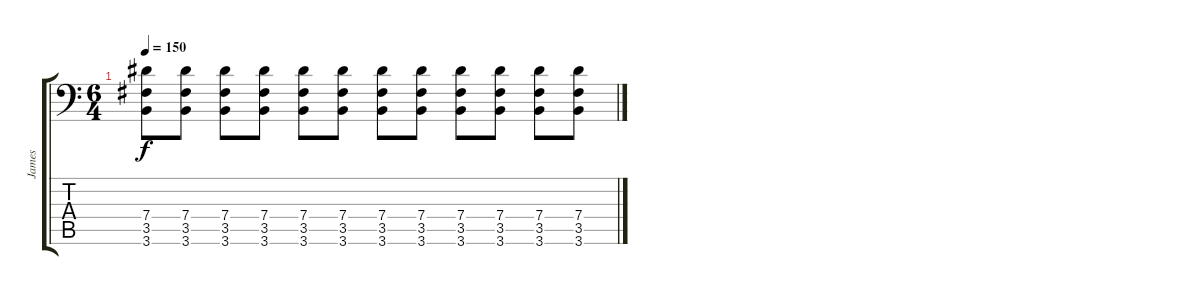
\track ("James" "James") {instrument distortionguitar}
\staff {score tabs}
\tuning (Bb3 F3 Db3 Ab2 Eb2 Ab1) {hide}
\ts (6 4)
\tempo 150
\clef f4
\ks c
(7.4 3.5 3.6).8{dy f} (7.4 3.5 3.6).8 (7.4 3.5 3.6).8 (7.4 3.5 3.6).8 (7.4 3.5 3.6).8 (7.4 3.5 3.6).8 (7.4 3.5 3.6).8 (7.4 3.5 3.6).8 (7.4 3.5 3.6).8 (7.4 3.5 3.6).8 (7.4 3.5 3.6).8 (7.4 3.5 3.6).8
